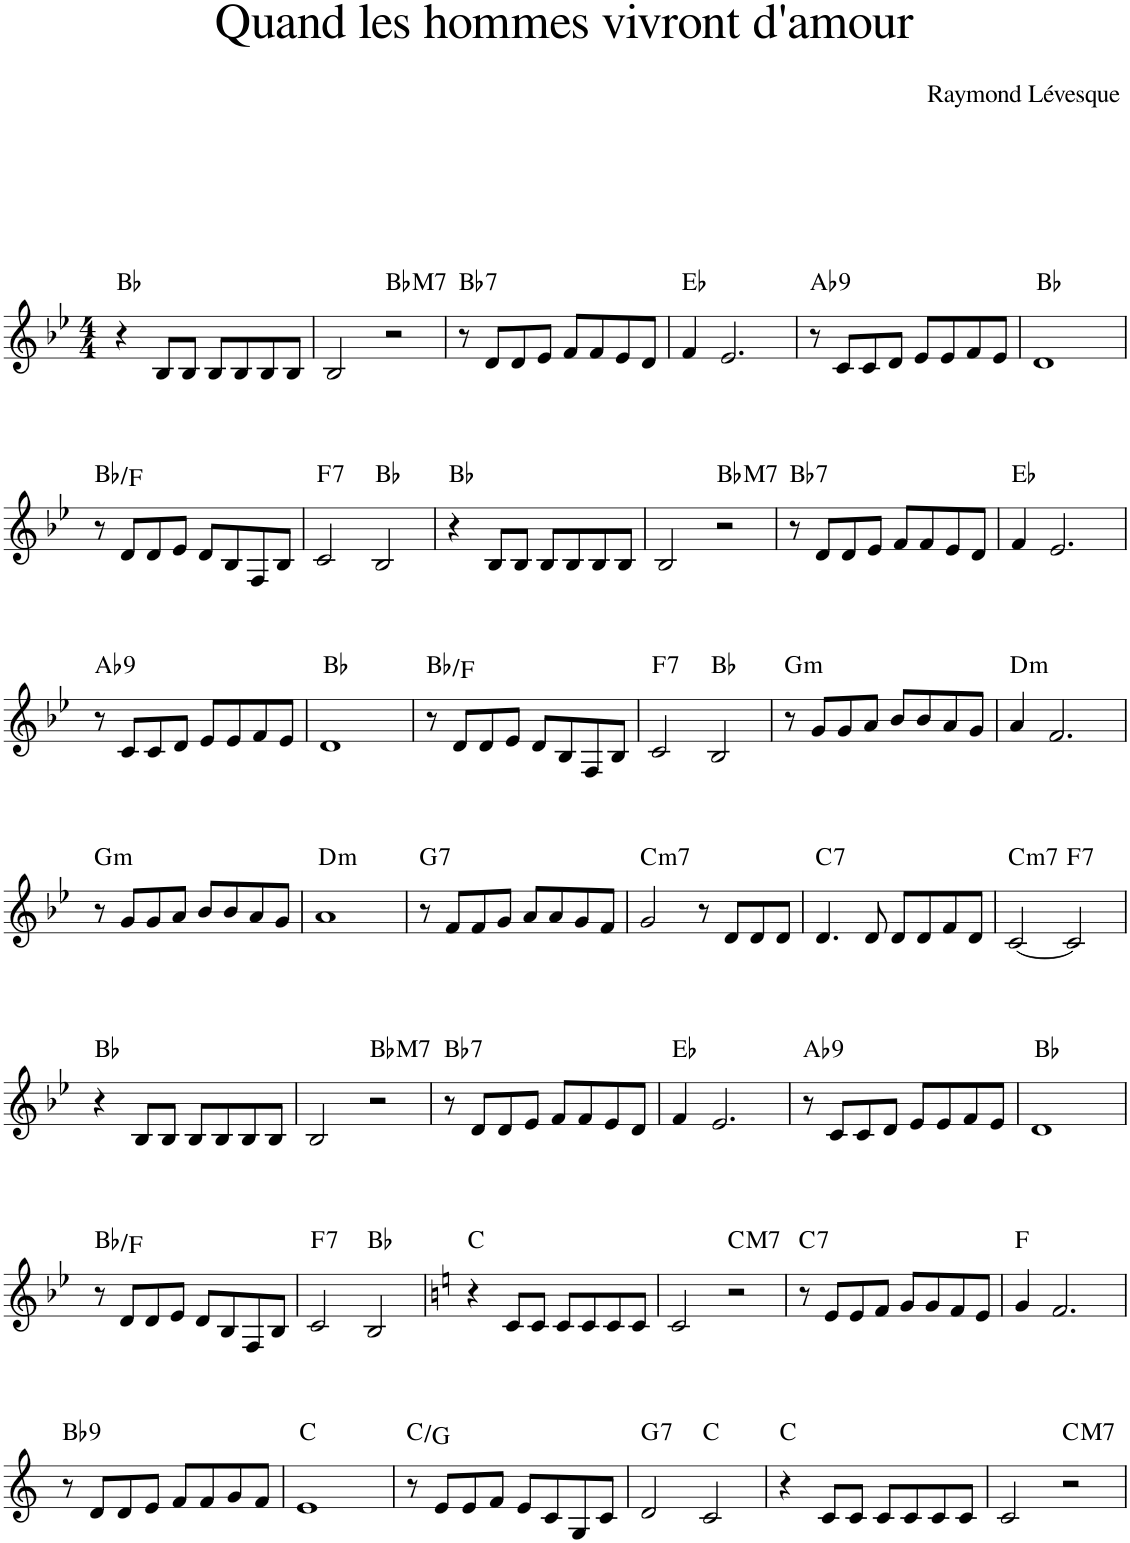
**kern	**harte
*part1	*part1
*staff1	*
*I"Piano	*
*I'Pno.	*
*clefG2	*
*k[b-e-]	*
*M4/4	*
=1	=1
4r	Bb:maj
8B-/L	.
8B-/J	.
8B-/L	.
8B-/	.
8B-/	.
8B-/J	.
=2	=2
2B-/	.
!	!LO:H:kt=M7
2r	Bb:maj7
=3	=3
!	!LO:H:kt=7
8r	Bb:7
8d/L	.
8d/	.
8e-/J	.
8f/L	.
8f/	.
8e-/	.
8d/J	.
=4	=4
4f/	Eb:maj
2.e-/	.
=5	=5
!	!LO:H:kt=9
8r	Ab:9
8c/L	.
8c/	.
8d/J	.
8e-/L	.
8e-/	.
8f/	.
8e-/J	.
=6	=6
1d	Bb:maj
!!LO:LB:g=z
=7	=7
8r	Bb:maj/5
8d/L	.
8d/	.
8e-/J	.
8d/L	.
8B-/	.
8F/	.
8B-/J	.
=8	=8
!	!LO:H:kt=7
2c/	F:7
2B-/	Bb:maj
=9	=9
4r	Bb:maj
8B-/L	.
8B-/J	.
8B-/L	.
8B-/	.
8B-/	.
8B-/J	.
=10	=10
2B-/	.
!	!LO:H:kt=M7
2r	Bb:maj7
=11	=11
!	!LO:H:kt=7
8r	Bb:7
8d/L	.
8d/	.
8e-/J	.
8f/L	.
8f/	.
8e-/	.
8d/J	.
=12	=12
4f/	Eb:maj
2.e-/	.
!!LO:LB:g=z
=13	=13
!	!LO:H:kt=9
8r	Ab:9
8c/L	.
8c/	.
8d/J	.
8e-/L	.
8e-/	.
8f/	.
8e-/J	.
=14	=14
1d	Bb:maj
=15	=15
8r	Bb:maj/5
8d/L	.
8d/	.
8e-/J	.
8d/L	.
8B-/	.
8F/	.
8B-/J	.
=16	=16
!	!LO:H:kt=7
2c/	F:7
2B-/	Bb:maj
=17	=17
!	!LO:H:kt=m
8r	G:min
8g/L	.
8g/	.
8a/J	.
8b-/L	.
8b-/	.
8a/	.
8g/J	.
=18	=18
!	!LO:H:kt=m
4a/	D:min
2.f/	.
!!LO:LB:g=z
=19	=19
!	!LO:H:kt=m
8r	G:min
8g/L	.
8g/	.
8a/J	.
8b-/L	.
8b-/	.
8a/	.
8g/J	.
=20	=20
!	!LO:H:kt=m
1a	D:min
=21	=21
!	!LO:H:kt=7
8r	G:7
8f/L	.
8f/	.
8g/J	.
8a/L	.
8a/	.
8g/	.
8f/J	.
=22	=22
!	!LO:H:kt=m7
2g/	C:min7
8r	.
8d/L	.
8d/	.
8d/J	.
=23	=23
!	!LO:H:kt=7
4.d/	C:7
8d/	.
8d/L	.
8d/	.
8f/	.
8d/J	.
=24	=24
!	!LO:H:kt=m7
[2c/	C:min7
!	!LO:H:kt=7
2c/]	F:7
!!LO:LB:g=z
=25	=25
4r	Bb:maj
8B-/L	.
8B-/J	.
8B-/L	.
8B-/	.
8B-/	.
8B-/J	.
=26	=26
2B-/	.
!	!LO:H:kt=M7
2r	Bb:maj7
=27	=27
!	!LO:H:kt=7
8r	Bb:7
8d/L	.
8d/	.
8e-/J	.
8f/L	.
8f/	.
8e-/	.
8d/J	.
=28	=28
4f/	Eb:maj
2.e-/	.
=29	=29
!	!LO:H:kt=9
8r	Ab:9
8c/L	.
8c/	.
8d/J	.
8e-/L	.
8e-/	.
8f/	.
8e-/J	.
=30	=30
1d	Bb:maj
!!LO:LB:g=z
=31	=31
8r	Bb:maj/5
8d/L	.
8d/	.
8e-/J	.
8d/L	.
8B-/	.
8F/	.
8B-/J	.
=32	=32
!	!LO:H:kt=7
2c/	F:7
2B-/	Bb:maj
=33	=33
*k[]	*
4r	C:maj
8c/L	.
8c/J	.
8c/L	.
8c/	.
8c/	.
8c/J	.
=34	=34
2c/	.
!	!LO:H:kt=M7
2r	C:maj7
=35	=35
!	!LO:H:kt=7
8r	C:7
8e/L	.
8e/	.
8f/J	.
8g/L	.
8g/	.
8f/	.
8e/J	.
=36	=36
4g/	F:maj
2.f/	.
!!LO:LB:g=z
=37	=37
!	!LO:H:kt=9
8r	Bb:9
8d/L	.
8d/	.
8e/J	.
8f/L	.
8f/	.
8g/	.
8f/J	.
=38	=38
1e	C:maj
=39	=39
8r	C:maj/5
8e/L	.
8e/	.
8f/J	.
8e/L	.
8c/	.
8G/	.
8c/J	.
=40	=40
!	!LO:H:kt=7
2d/	G:7
2c/	C:maj
=41	=41
4r	C:maj
8c/L	.
8c/J	.
8c/L	.
8c/	.
8c/	.
8c/J	.
=42	=42
2c/	.
!	!LO:H:kt=M7
2r	C:maj7
=	=
*-	*-
